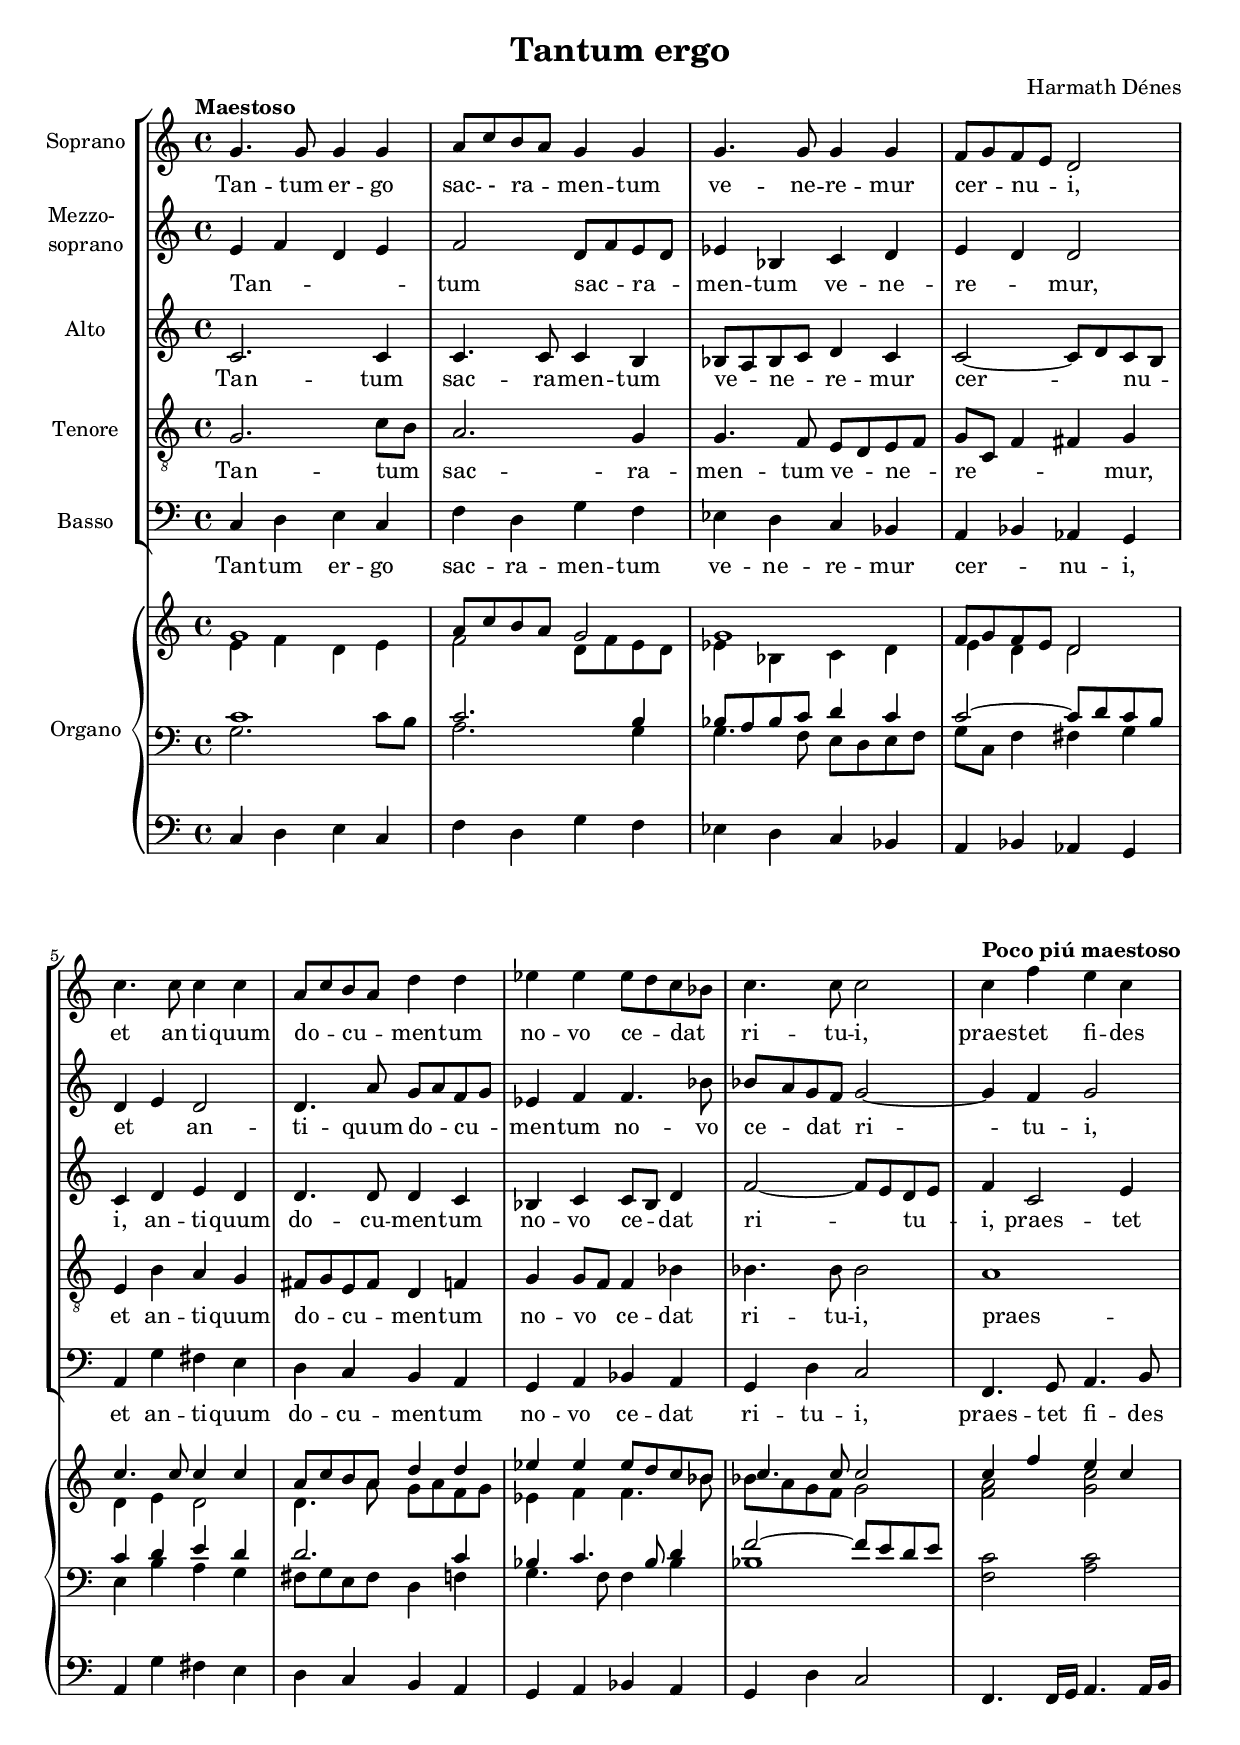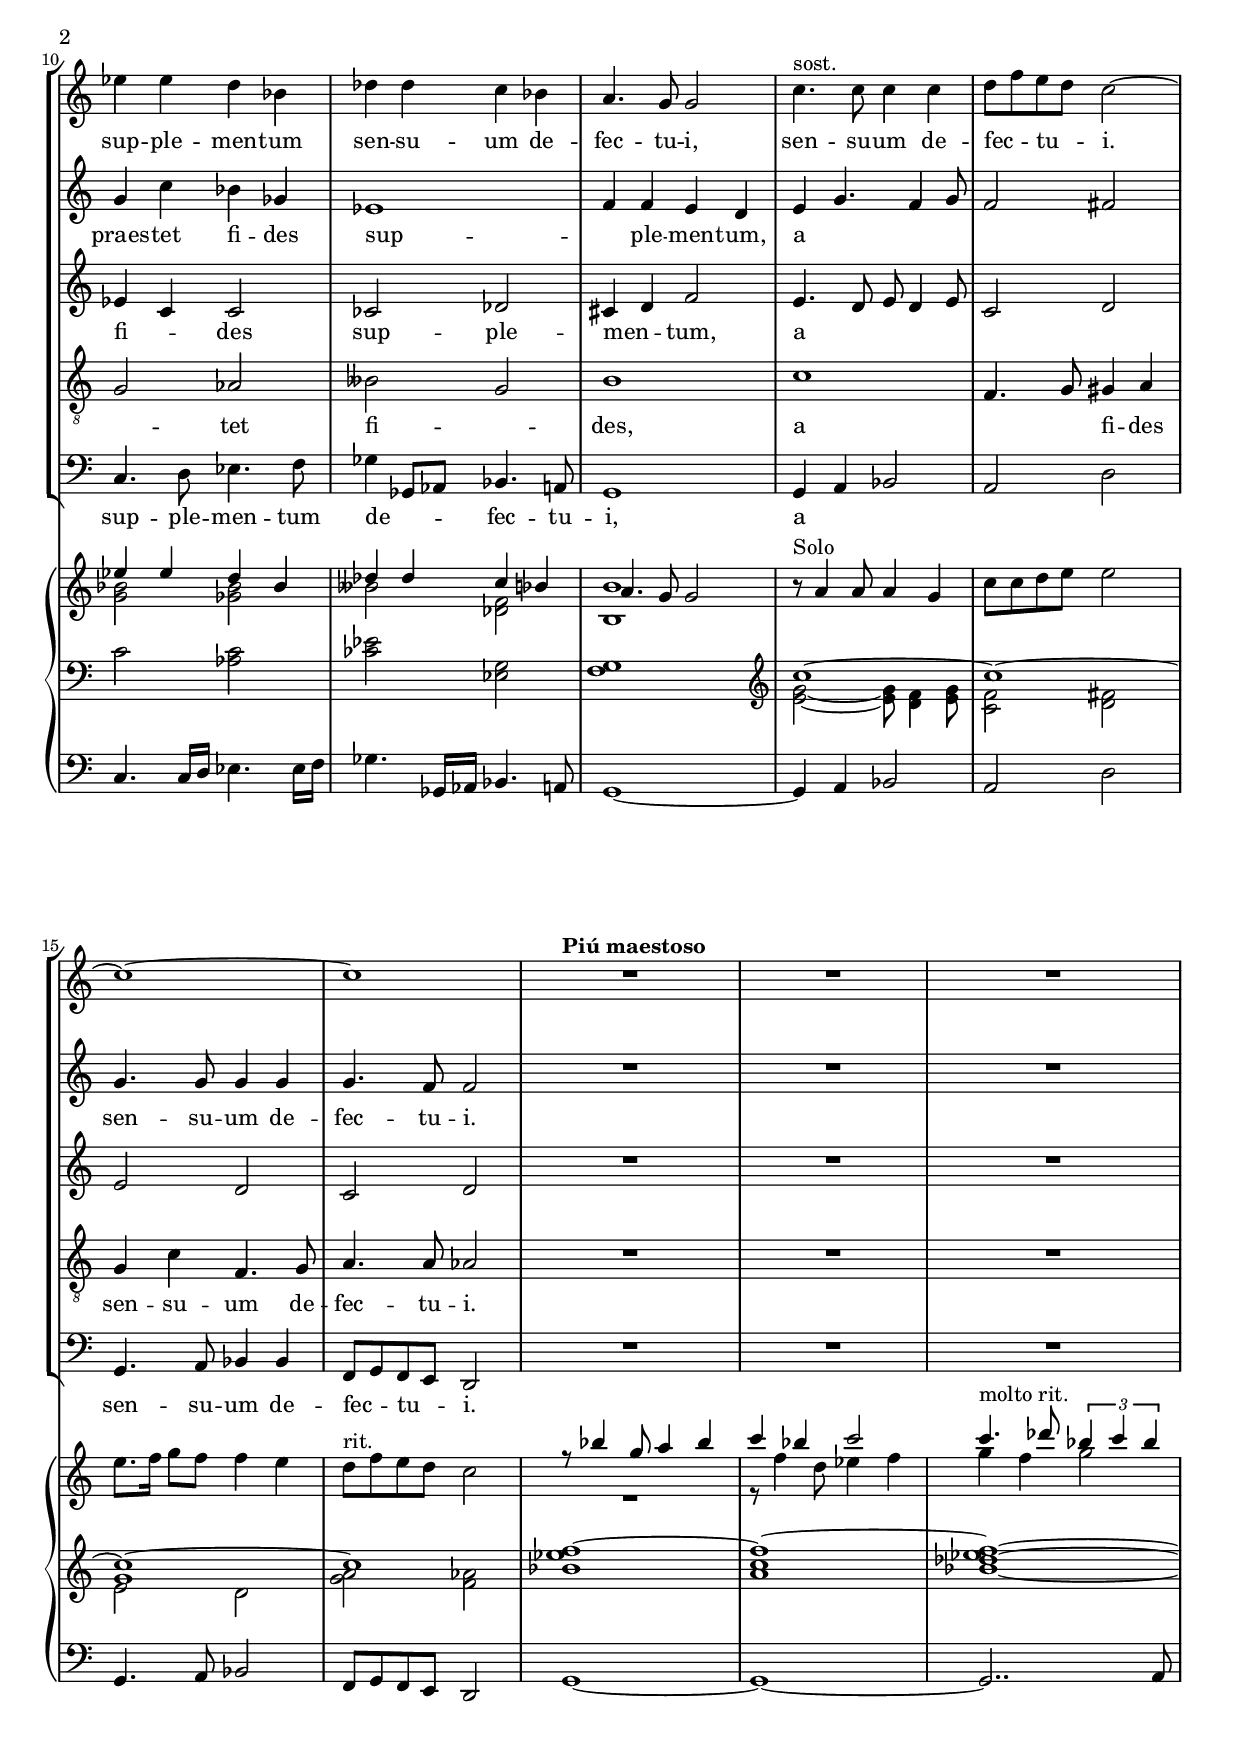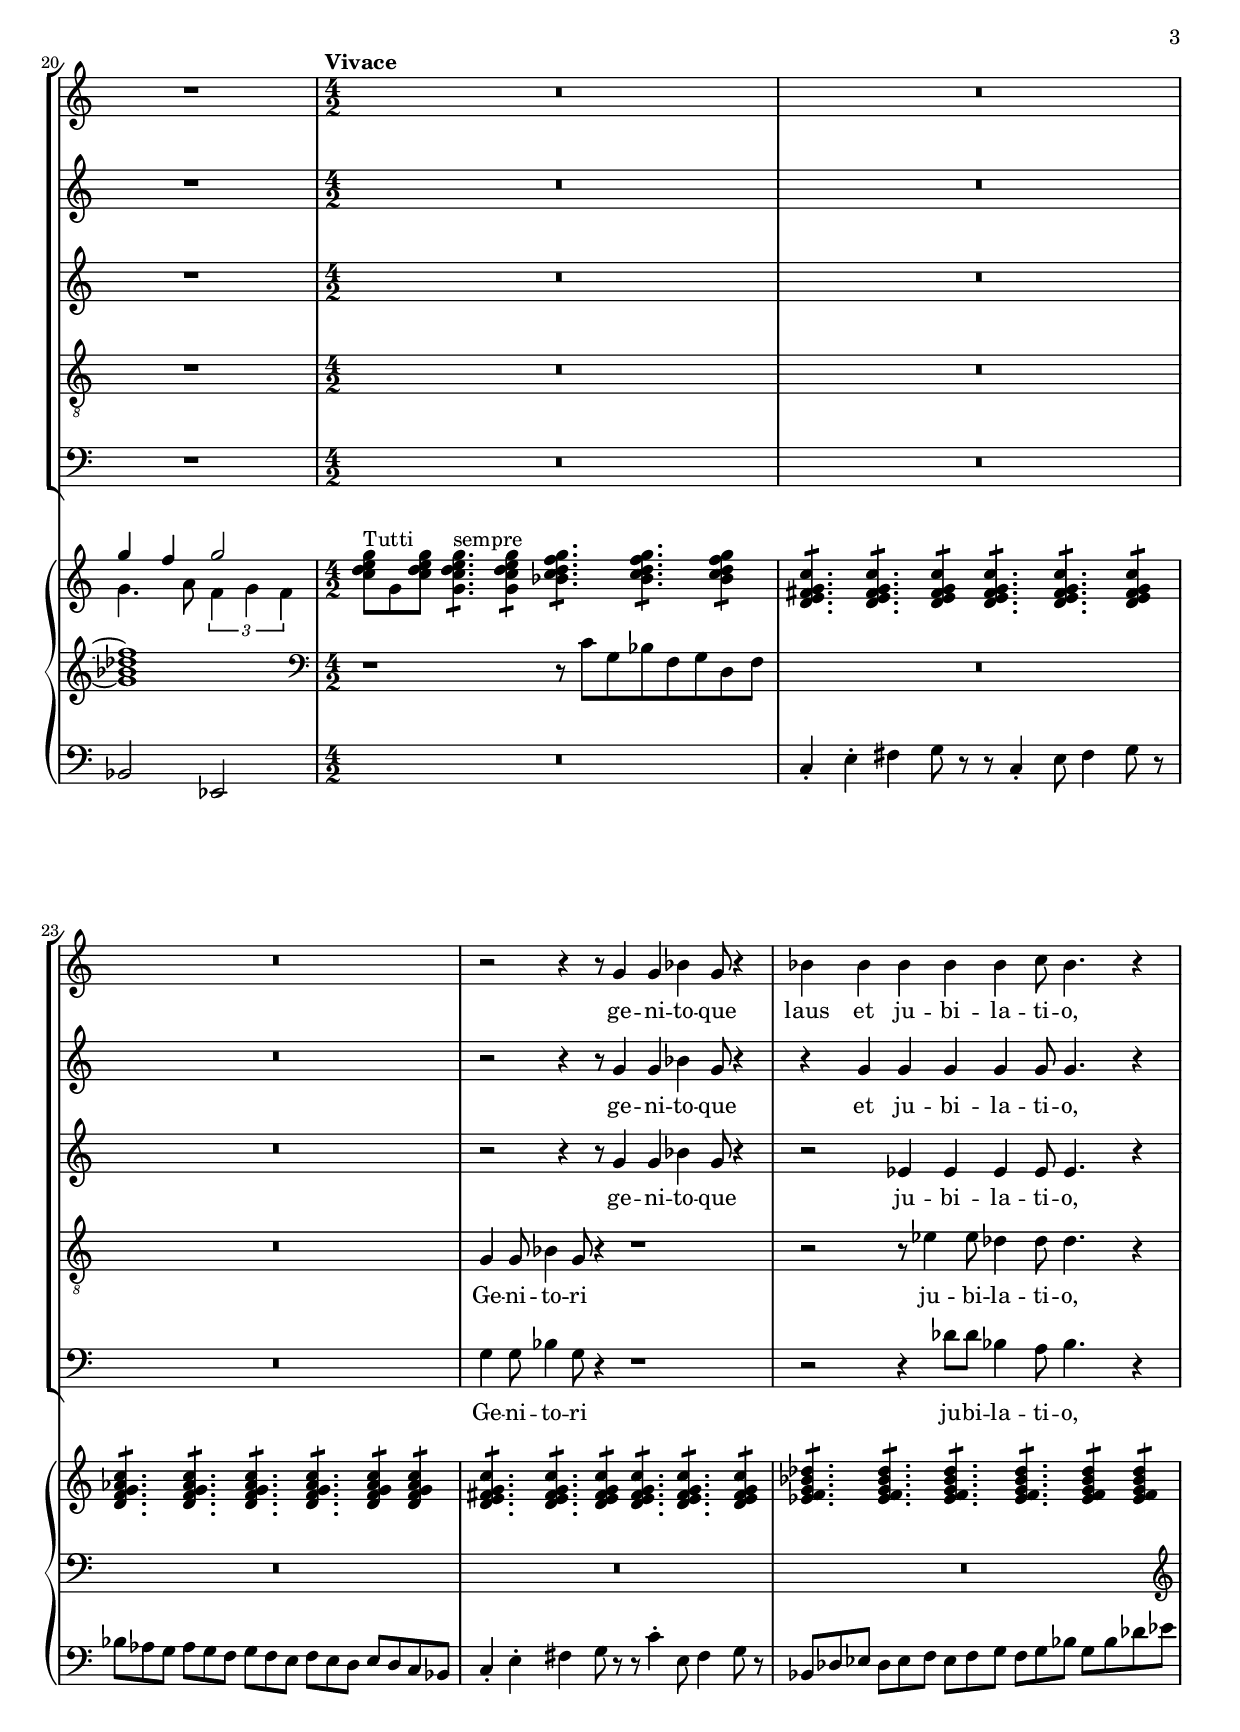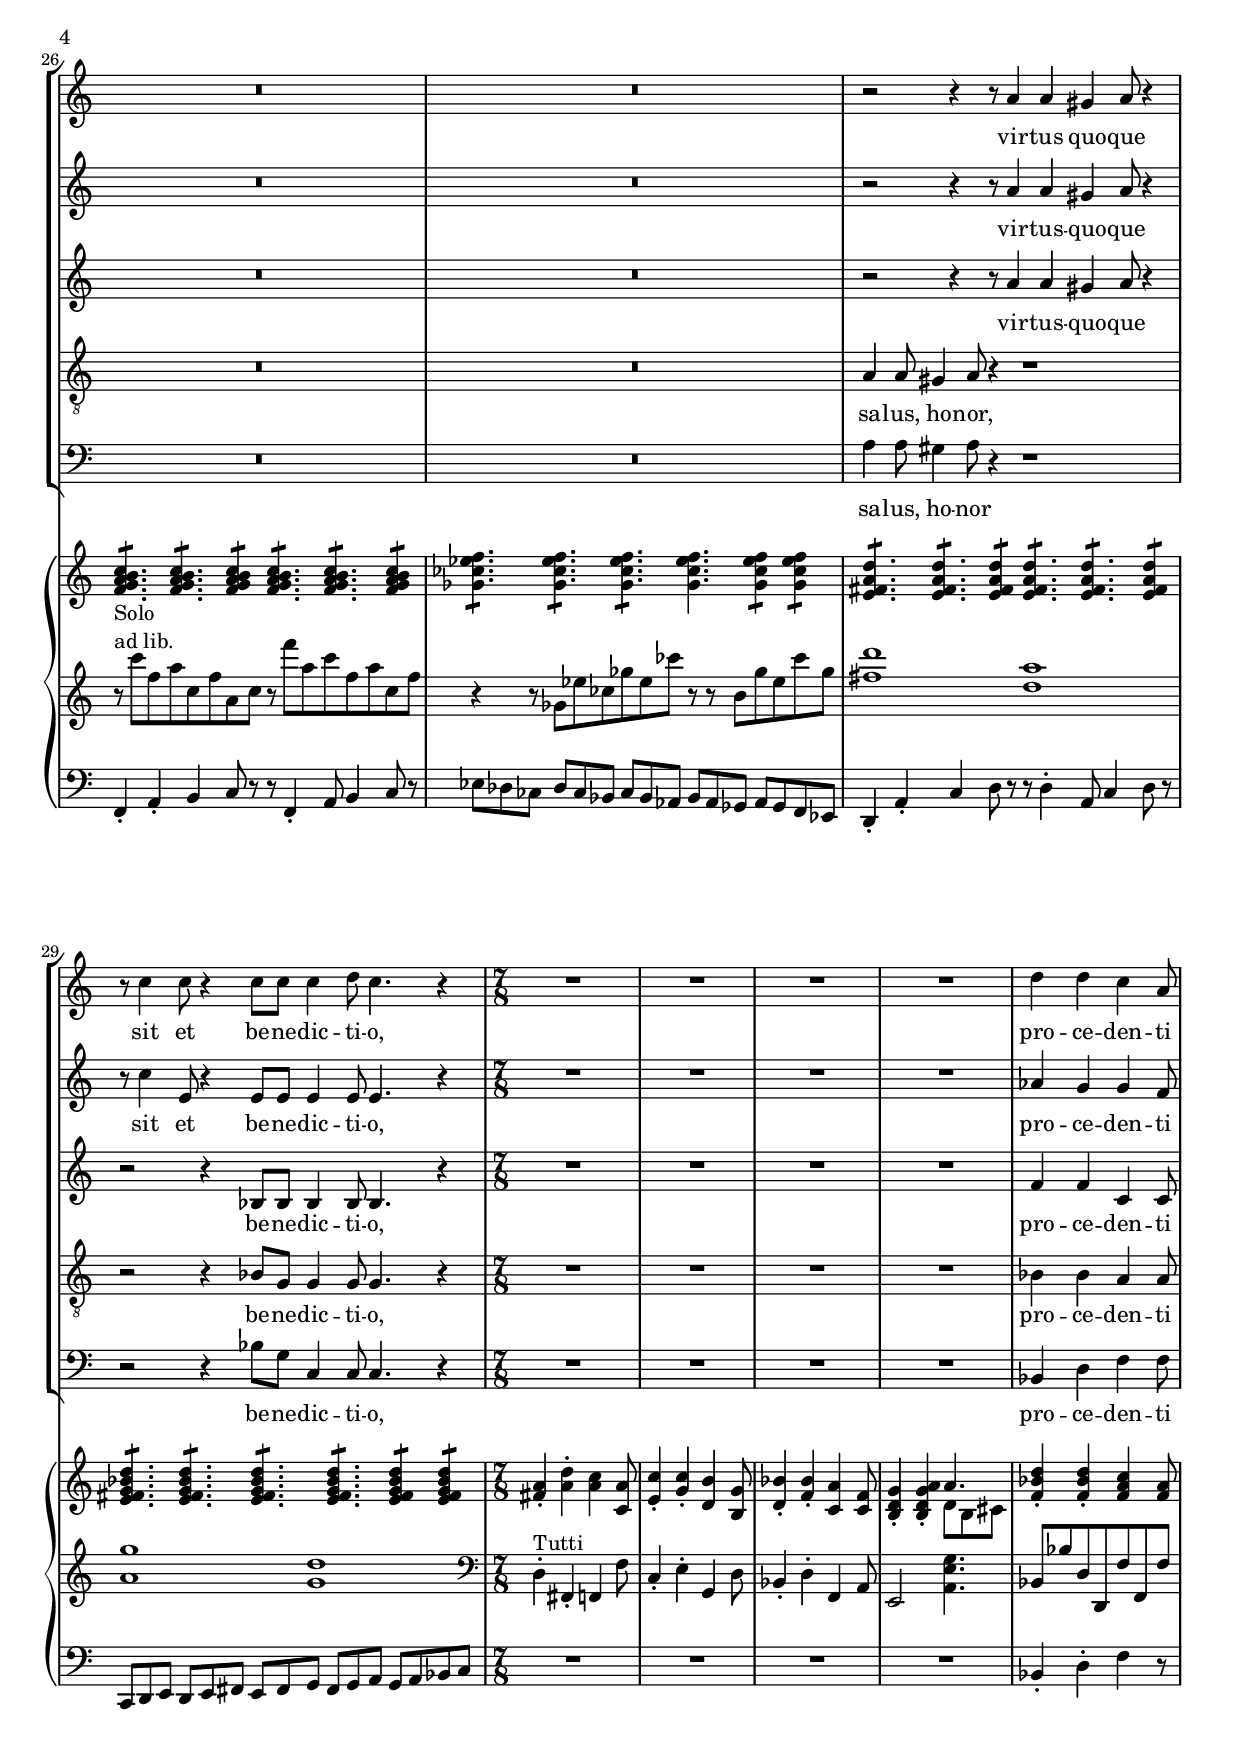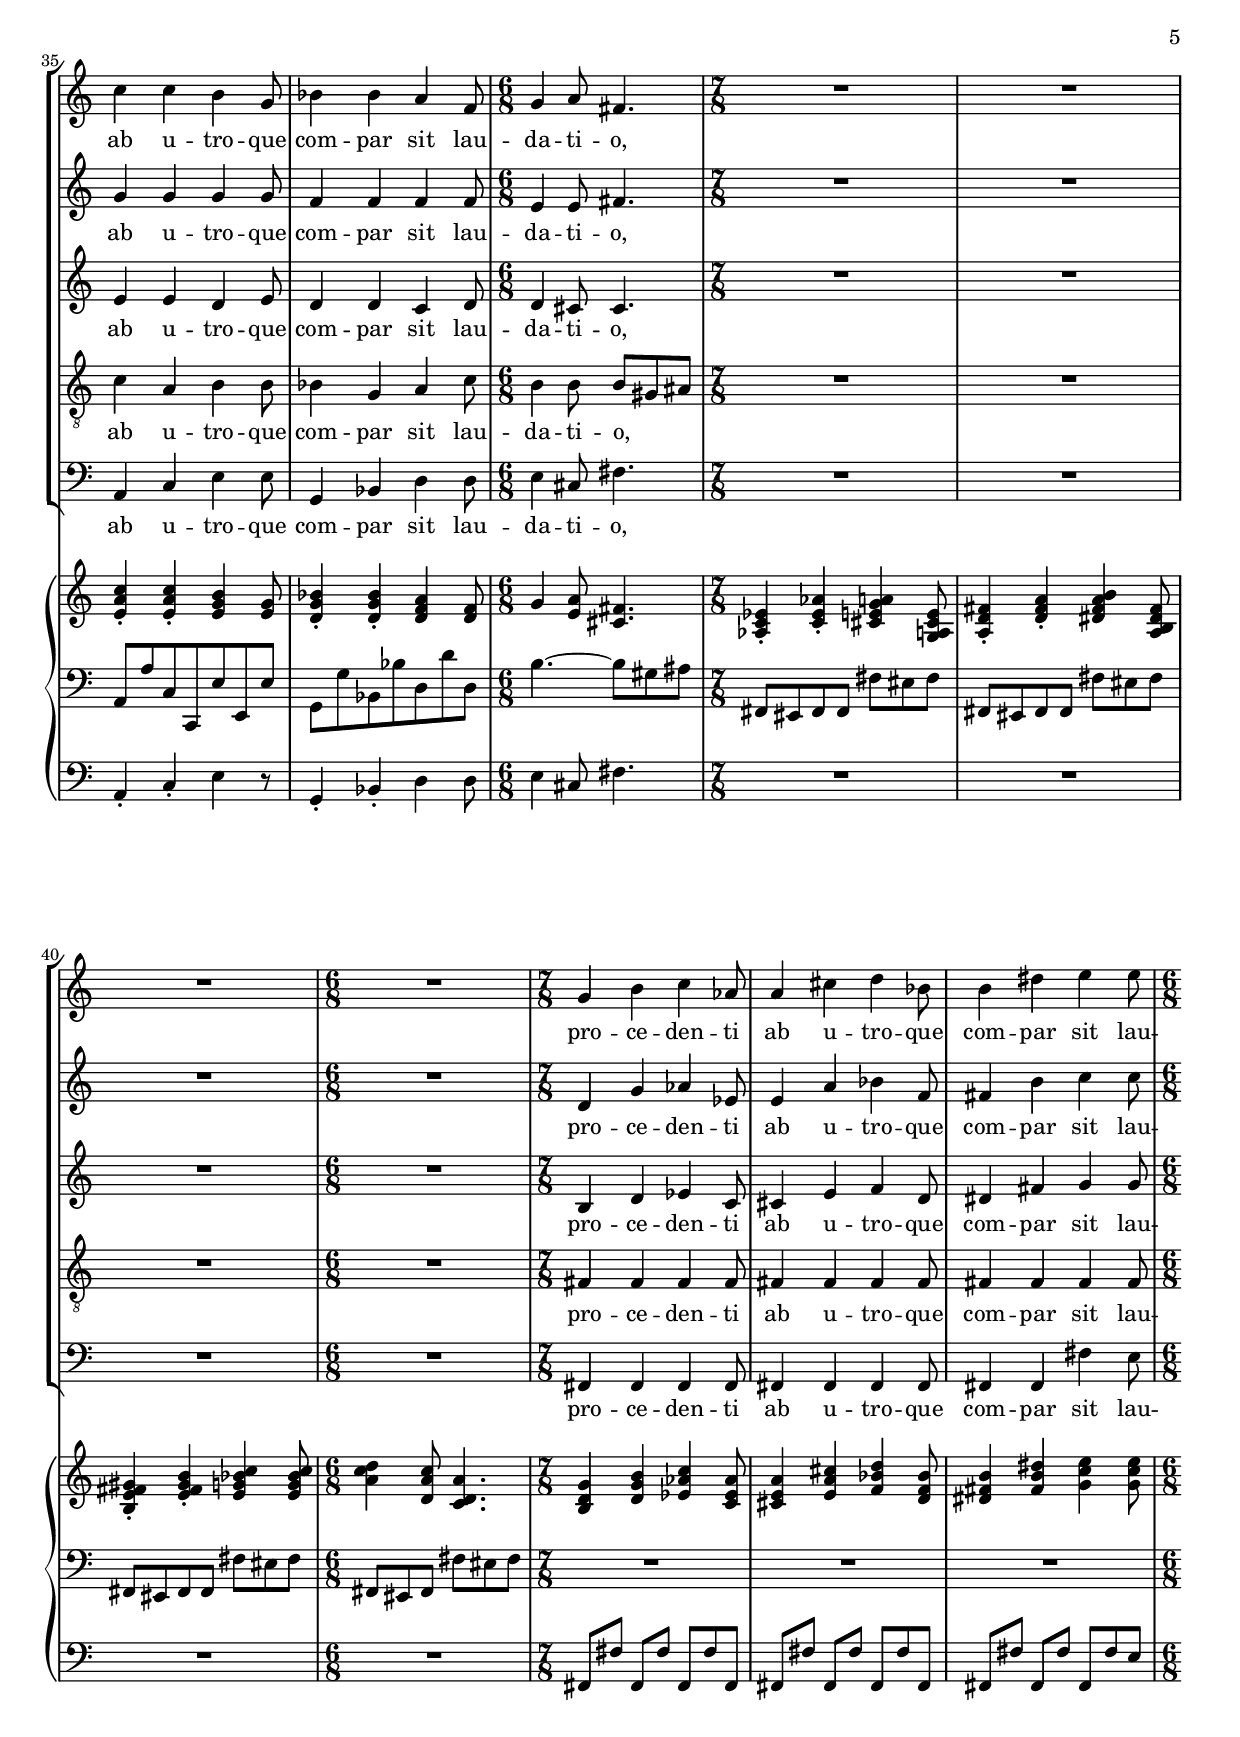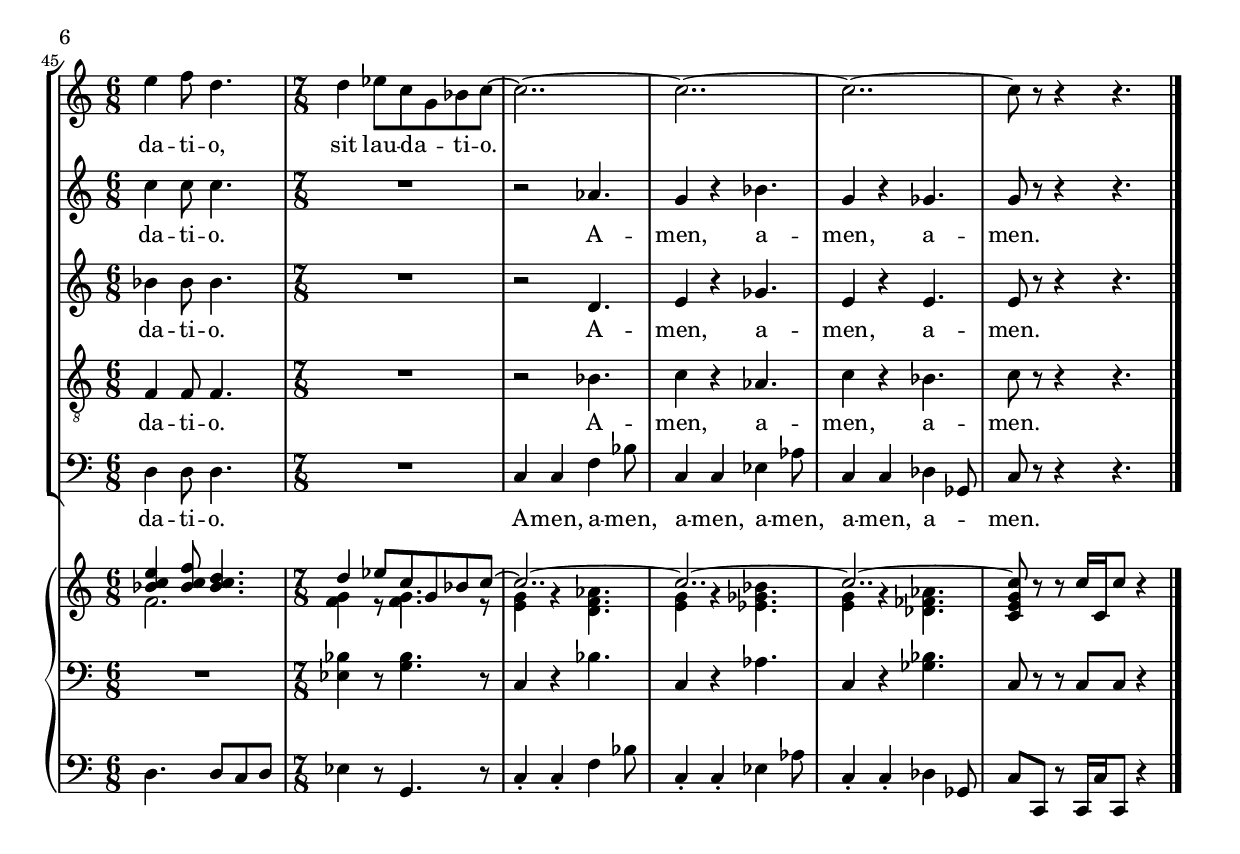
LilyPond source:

\version "2.16"
#(set-global-staff-size 18.25)
\header {
	title = "Tantum ergo"
	composer = "Harmath Dénes"
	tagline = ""
}
Soprano =  \relative g' {
    \clef "treble" \key c \major \time 4/4 |
    \tempo "Maestoso" g4. g8 g4 g4 |
    a8 [ c8 b8 a8 ] g4 g4 |
    g4. g8 g4 g4|
    f8 [ g8 f8 e8 ] d2 |
    c'4. c8 c4 c4 |
    a8 [ c8 b8 a8 ] d4 d4|
    es4 es4 es8 [ d8 c8 bes8 ] |
    c4. c8 c2 |
    \tempo "Poco piú maestoso" c4 f4 e4 c4| \barNumberCheck #10
    es4 es4 d4 bes4 |
    des4 des4 c4 bes4 |
    a4. g8 g2 |
    c4. ^"sost." c8 c4 c4|
    d8 [ f8 e8 d8 ] c2 ~ |
    c1 ~ |
    c1 |
    \tempo "Piú maestoso" R1|
    R1*3|
    \numericTimeSignature\time 4/2  |
    \tempo "Vivace" R1*4|
    R1*2 |
    r2 r4 r8 g4 g4 bes4 g8 r4|
    bes4 bes4 bes4 bes4 bes4 c8 bes4. r4 |
    R1*2|
    R1*2 |
    r2 r4 r8 a4 a4 gis4 a8 r4|
    r8 c4 c8 r4 c8 [ c8 ] c4 d8 c4. r4 | \barNumberCheck #30
    \time 7/8  R2..|
    R2..*3 |
    d4 d4 c4 a8 |
    c4 c4 b4 g8|
    bes4 bes4 a4 f8 |
    \time 6/8  g4 a8 fis4. |
    \time 7/8  R2..|
    R2..*2 |
    \time 6/8  R2.|
    \time 7/8  g4 b4 c4 as8 |
    a4 cis4 d4 bes8 |
    b4 dis4 e4 e8 |
    \time 6/8  e4 f8 d4.|
    \time 7/8  d4 es8 [ c8 g8 bes8 c8 ~ ] |
    c2.. ~ |
    c2.. ~ |
    c2.. ~| \barNumberCheck #50
    c8 r8 r4 r4. \bar "|."
}
SopranoLyricsOne =  \lyricmode {
	Tan -- tum er -- go sac -- _- ra -- _ men
    -- tum ve -- ne -- re -- mur cer -- _ nu -- _ "i,"
    et an -- ti -- quum do -- _ cu -- _  men -- tum
    no -- vo ce -- _ dat _ ri -- tu -- "i,"
    praes -- tet fi -- des
    sup -- ple -- men -- tum sen -- su -- um de -- fec -- tu -- "i,"
    sen -- su -- um de -- fec -- _ tu -- _ "i."
    ge -- ni -- to -- que
    laus et ju -- bi -- la -- ti -- "o,"
    vir -- tus quo -- que
    sit et be -- ne -- dic -- ti -- "o,"
    pro -- ce -- den -- ti ab u -- tro -- que
    com -- par sit lau -- da -- ti -- "o,"
    pro -- ce -- den -- ti ab u -- tro -- que
    com -- par sit lau -- da -- ti -- "o,"
    sit lau -- da -- _ ti -- o.
}
Mezzosoprano =  \relative e' {
    \clef "treble" \key c \major \time 4/4 e4 f4 d4 e4 |
    f2 d8 [ f8 e8 d8 ] |
    es4 bes4 c4 d4|
    e4 d4 d2 |
    d4 e4 d2 |
    d4. a'8 g8 [ a8 f8 g8 ]|
    es4 f4 f4. bes8 |
    bes8 [ a8 g8 f8 ] g2 ~ |
    g4 f4 g2| \barNumberCheck #10
    g4 c4 bes4 ges4 |
    es1 |
    f4 f4 e4 d4 |
    e4 g4. f4 g8|
    f2 fis2 |
    g4. g8 g4 g4 |
    g4. f8 f2 |
    R1|
    R1*3|
    \numericTimeSignature\time 4/2  R1*4|
    R1*2 |
    r2 r4 r8 g4 g4 bes4 g8 r4|
    r4 g4 g4 g4 g4 g8 g4. r4 |
    R1*2|
    R1*2 |
    r2 r4 r8 a4 a4 gis4 a8 r4|
    r8 c4 e,8 r4 e8 [ e8 ] e4 e8 e4. r4 | \barNumberCheck #30
    \time 7/8  R2..|
    R2..*3 |
    as4 g4 g4 f8 |
    g4 g4 g4 g8|
    f4 f4 f4 f8 |
    \time 6/8  e4 e8 fis4. |
    \time 7/8  R2..|
    R2..*2 |
    \time 6/8  R2.|
    \time 7/8  d4 g4 as4 es8 |
    e4 a4 bes4 f8 |
    fis4 b4 c4 c8 |
    \time 6/8  c4 c8 c4.|
    \time 7/8  R2.. |
    r2 as4. |
    g4 r4 bes4. |
    g4 r4 ges4.| \barNumberCheck #50
    g8 r8 r4 r4.
}
MezzosopranoLyricsOne =  \lyricmode {
	Tan -- _ _ _ tum sac -- _ ra -- _ men -- tum
	ve -- ne -- re -- _ "mur,"
	et _ an -- ti -- quum do -- _ cu -- _ men -- tum
	no -- vo ce -- _ dat _ ri -- tu -- "i,"
	praes -- tet fi -- des sup -- _ ple -- men -- "tum,"
	a _ _ _ _ _
	sen -- su -- um de -- fec -- tu -- "i."
	ge -- ni -- to -- que
	et ju -- bi -- la -- ti -- "o,"
	vir -- tus -- quo -- que
	sit et be -- ne -- dic -- ti -- "o,"
	pro -- ce -- den -- ti ab u -- tro -- que
	com -- par sit lau -- da -- ti -- "o,"
	pro -- ce -- den -- ti ab u -- tro -- que
	com -- par sit lau -- da -- ti -- "o."
	A -- "men," a -- "men," a -- "men."
}
Alto =  \relative c' {
    \clef "treble" \key c \major \time 4/4 c2. c4 |
    c4. c8 c4 b4 |
    bes8 [ a8 bes8 c8 ] d4 c4|
    c2 ~ c8 [ d8 c8 b8 ] |
    c4 d4 e4 d4 |
    d4. d8 d4 c4|
    bes4 c4 c8 [ bes8 ] d4 |
    f2 ~ f8 [ e8 d8 e8 ] |
    f4 c2 e4| \barNumberCheck #10
    es4 c4 c2 |
    ces2 des2 |
    cis4 d4 f2 |
    e4. d8 e8 d4 e8|
    c2 d2 |
    e2 d2 |
    c2 d2 |
    R1|
    R1*3|
    \numericTimeSignature\time 4/2  R1*4|
    R1*2 |
    r2 r4 r8 g4 g4 bes4 g8 r4|
    r2 es4 es4 es4 es8 es4. r4 |
    R1*2|
    R1*2 |
    r2 r4 r8 a4 a4 gis4 a8 r4|
    r2 r4 bes,8 [ bes8 ] bes4 bes8 bes4. r4 | \barNumberCheck #30
    \time 7/8  R2..|
    R2..*3 |
    f'4 f4 c4 c8 |
    e4 e4 d4 e8|
    d4 d4 c4 d8 |
    \time 6/8  d4 cis8 cis4. |
    \time 7/8  R2..|
    R2..*2 |
    \time 6/8  R2.|
    \time 7/8  b4 d4 es4 c8 |
    cis4 e4 f4 d8 |
    dis4 fis4 g4 g8 |
    \time 6/8  bes4 bes8 bes4.|
    \time 7/8  R2.. |
    r2 d,4. |
    e4 r4 ges4. |
    e4 r4 e4.| \barNumberCheck #50
    e8 r8 r4 r4.
}
AltoLyricsOne =  \lyricmode {
	Tan -- tum sac -- ra -- men -- tum
	ve -- _ ne -- _ re -- mur cer -- _ nu -- _ "i,"
	an -- ti -- quum do -- cu -- men -- tum
	no -- vo ce -- _ dat ri -- _ tu -- _ "i,"
	praes -- tet fi -- _ des
    sup -- ple -- men -- _ "tum,"
    a _ _ _ _ _ _ _ _ _ _
    ge -- ni -- to -- que
    ju -- bi -- la -- ti -- "o,"
    vir -- tus -- quo -- que
    be -- ne -- dic -- ti -- "o,"
    pro -- ce -- den -- ti ab u -- tro -- que
    com -- par sit lau -- da -- ti -- "o,"
    pro -- ce -- den -- ti ab u -- tro -- que
    com -- par sit lau -- da -- ti -- "o."
    A -- "men," a -- "men," a -- "men."
}
Tenore =  \relative g {
    \clef "treble_8" \key c \major \time 4/4 g2. c8 [ b8 ] |
    a2. g4 |
    g4. f8 e8 [ d8 e8 f8 ]|
    g8 [ c,8 ] f4 fis4 g4 |
    e4 b'4 a4 g4 |
    fis8 [ g8 e8 fis8 ] d4 f4|
    g4 g8 [ f8 ] f4 bes4 |
    bes4. bes8 bes2 |
    a1| \barNumberCheck #10
    g2 as2 |
    beses2 g2 |
    b1 |
    c1|
    f,4. g8 gis4 a4 |
    g4 c4 f,4. g8 |
    a4. a8 as2 |
    R1|
    R1*3|
    \numericTimeSignature\time 4/2  R1*4|
    R1*2 |
    g4 g8 bes4 g8 r4 r1|
    r2 r8 es'4 es8 des4 des8 des4. r4 |
    R1*2|
    R1*2 |
    a4 a8 gis4 a8 r4 r1|
    r2 r4 bes8 [ g8 ] g4 g8 g4. r4 | \barNumberCheck #30
    \time 7/8  R2..|
    R2..*3 |
    bes4 bes4 a4 a8 |
    c4 a4 b4 b8|
    bes4 g4 a4 c8 |
    \time 6/8  b4 b8 b8 [ gis8 ais8 ] |
    \time 7/8  R2..|
    R2..*2 |
    \time 6/8  R2.|
    \time 7/8  fis4 fis4 fis4 fis8 |
    fis4 fis4 fis4 fis8 |
    fis4 fis4 fis4 fis8 |
    \time 6/8  f4 f8 f4.|
    \time 7/8  R2.. |
    r2 bes4. |
    c4 r4 as4. |
    c4 r4 bes4.| \barNumberCheck #50
    c8 r8 r4 r4.
}
TenoreLyricsOne =  \lyricmode {
	Tan -- tum _ sac -- ra -- men -- tum
	ve -- _ ne -- _ re -- _ _ _ "mur,"
	et an -- ti -- quum do -- _ cu -- _  men -- tum
	no -- vo _ ce -- dat ri -- tu -- "i,"
	praes -- _ tet fi -- _ "des,"
	a _ _ fi -- des
	sen -- su -- um de -- fec -- tu -- "i."
	Ge -- ni -- to -- ri
	ju -- bi -- la -- ti -- "o,"
    sa -- "lus," ho -- "nor,"
    be -- ne -- dic -- ti -- "o,"
    pro -- ce -- den -- ti ab u -- tro -- que
    com -- par sit lau -- da -- ti -- "o," _ _
    pro -- ce -- den -- ti ab u -- tro -- que
    com -- par sit lau -- da -- ti -- "o."
    A -- "men," a -- "men," a -- "men."
}
Basso =  \relative c {
    \clef "bass" \key c \major \time 4/4 c4 d4 e4 c4 |
    f4 d4 g4 f4 |
    es4 d4 c4 bes4|
    a4 bes4 as4 g4 |
    a4 g'4 fis4 e4 |
    d4 c4 b4 a4|
    g4 a4 bes4 a4 |
    g4 d'4 c2 |
    f,4. g8 a4. b8| \barNumberCheck #10
    c4. d8 es4. f8 |
    ges4 ges,8 [ as8 ] bes4. a8 |
    g1 |
    g4 a4 bes2|
    a2 d2 |
    g,4. a8 bes4 bes4 |
    f8 [ g8 f8 e8 ] d2 |
    R1|
    R1*3|
    \numericTimeSignature\time 4/2  R1*4|
    R1*2 |
    g'4 g8 bes4 g8 r4 r1|
    r2 r4 des'8 [ des8 ] bes4 a8 bes4. r4 |
    R1*2|
    R1*2 |
    a4 a8 gis4 a8 r4 r1|
    r2 r4 bes8 [ g8 ] c,4 c8 c4. r4 | \barNumberCheck #30
    \time 7/8  R2..|
    R2..*3 |
    bes4 d4 f4 f8 |
    a,4 c4 e4 e8|
    g,4 bes4 d4 d8 |
    \time 6/8  e4 cis8 fis4. |
    \time 7/8  R2..|
    R2..*2 |
    \time 6/8  R2.|
    \time 7/8  fis,4 fis4 fis4 fis8 |
    fis4 fis4 fis4 fis8 |
    fis4 fis4 fis'4 e8 |
    \time 6/8  d4 d8 d4.|
    \time 7/8  R2.. |
    c4 c4 f4 bes8 |
    c,4 c4 es4 as8 |
    c,4 c4 des4 ges,8| \barNumberCheck #50
    c8 r8 r4 r4.
}
BassoLyricsOne =  \lyricmode {
	Tan -- tum er -- go sac -- ra -- men -- tum
	ve -- ne -- re -- mur cer -- _ nu -- "i,"
	et an -- ti -- quum do -- cu -- men -- tum
	no -- vo ce -- dat ri -- tu -- "i,"
	praes -- tet fi -- des sup -- ple -- men -- tum
	de -- _ _ fec -- tu -- "i,"
	a _ _ _ _
	sen -- su -- um de -- fec -- _ tu -- _ "i."
	Ge -- ni -- to -- ri
	ju -- bi -- la -- ti -- "o,"
	sa -- "lus," ho -- nor
	be -- ne -- dic -- ti -- "o,"
	pro -- ce -- den -- ti ab u -- tro -- que
	com -- par sit lau -- da -- ti -- "o,"
	pro -- ce -- den -- ti ab u -- tro -- que
	com -- par sit lau -- da -- ti -- "o."
    A -- "men," a -- "men," a -- "men," a -- "men," a -- "men," a -- _ "men."
}
OrganoMDI =  \relative g' {
    \clef "treble" \key c \major \time 4/4 g1 |
    a8 [ c8 b8 a8 ] g2 |
    g1|
    f8 [ g8 f8 e8 ] d2 |
    c'4. c8 c4 c4 |
    a8 [ c8 b8 a8 ] d4 d4|
    es4 es4 es8 [ d8 c8 bes8 ] |
    c4. c8 c2 |
    c4 f4 e4 c4| \barNumberCheck #10
    es4 es4 d4 bes4 |
    des4 des4 c4 bes4 |
    a4. g8 g2 |
    \oneVoice r8 ^"Solo" a4 a8 a4 g4|
    c8 [ c8 d8 e8 ] e2 |
    e8. [ f16 ] g8 [ f8 ] f4 e4 |
    d8 ^"rit." [ f8 e8 d8 ] c2 |
    \voiceOne r8 bes'4 g8 a4 bes4|
    c4 bes4 c2 |
    c4. ^"molto rit." des8 \times 2/3 {
        bes4 c4 bes4 }
    | \barNumberCheck #20
    g4 f4 g2|
    \numericTimeSignature\time 4/2  |
    \oneVoice <c, d e g>8 ^"Tutti" [ g8 <c d e g>8 ] <g c d e g>4. ^"sempre" :8 <g
        c d e g>4 :8 <bes c d f g>4. :8 <bes c d f g>4. :8 <bes c d f g>4
    :8 |
    <d, e fis g c>4. :8 <d e fis g c>4. :8 <d e fis g c>4 :8 <d e fis g
        c>4. :8 <d e fis g c>4. :8 <d e fis g c>4 :8|
    <d f g as c>4. :8 <d f g as c>4. :8 <d f g as c>4. :8 <d f g as c>4.
    :8 <d f g as c>4 :8 <d f g as c>4 :8 |
    <d e fis g c>4. :8 <d e fis g c>4. :8 <d e fis g c>4 :8 <d e fis g
        c>4. :8 <d e fis g c>4. :8 <d e fis g c>4 :8|
    <es f g bes des>4. :8 <es f g bes des>4. :8 <es f g bes des>4. :8
    <es f g bes des>4. :8 <es f g bes des>4 :8 <es f g bes des>4 :8 |
    <f g a b c>4. :8 <f g a b c>4. :8 <f g a b c>4 :8 <f g a b c>4. :8
    <f g a b c>4. :8 <f g a b c>4 :8|
    <ges ces es f>4. :8 <ges ces es f>4. :8 <ges ces es f>4. :8 <ges ces
        es f>4. <ges ces es f>4 :8 <ges ces es f>4 :8 |
    <e fis a d>4. :8 <e fis a d>4. :8 <e fis a d>4 :8 <e fis a d>4. :8
    <e fis a d>4. :8 <e fis a d>4 :8|
    <e fis g bes d>4. :8 <e fis g bes d>4. :8 <e fis g bes d>4. :8 <e
        fis g bes d>4. :8 <e fis g bes d>4 :8 <e fis g bes d>4 :8 |
    \barNumberCheck #30
    \time 7/8  <fis a>4 -. <a d>4 -. <a c>4 <c, a'>8|
    <e c'>4 -. <g c>4 -. <d b'>4 <b g'>8 |
    <d bes'>4 -. <f bes>4 -. <c a'>4 <c f>8 |
    <b d g>4 -. <b d g a>4 -. \voiceOne a'4. |
    \oneVoice <f bes d>4 -. <f bes d>4 -. <f a c>4 <f a>8 |
    <e a c>4 -. <e a c>4 -. <e g b>4 <e g>8|
    <d g bes>4 -. <d g bes>4 -. <d f a>4 <d f>8 |
    \time 6/8  g4 <e a>8 <cis fis>4. |
    \time 7/8  <as c es>4 -. <c es as>4 -. <cis e g a>4 <g a cis e>8
   |
    <a d fis>4 -. <d fis a>4 -. <dis fis a b>4 <a b dis fis>8 |
    \barNumberCheck #40
    <b e fis gis>4 -. <e fis gis b>4 -. <e g bes c>4 <e g bes c>8 |
    \time 6/8  <a c d>4 <d, a' c>8 <c d a'>4.|
    \time 7/8  <b d g>4 <d g b>4 <es as c>4 <c es as>8 |
    <cis e a>4 <e a cis>4 <f bes d>4 <d f bes>8 |
    <dis fis b>4 <fis b dis>4 <g c e>4 <g c e>8 |
    \time 6/8 \voiceOne <bes c e>4 <bes c f>8 <bes c d>4.|
    \time 7/8  d4 es8 [ c8 g8 bes8 c8 ~ ] |
    c2.. ~ |
    c2.. ~ |
    c2.. ~| \barNumberCheck #50
    \oneVoice <c, e g c>8 r8 r8 <c'>16 [ c,16 c'8 ] r4
}
OrganoPed =  \relative c {
    \clef "bass" \key c \major \time 4/4 c4 d4 e4 c4 |
    f4 d4 g4 f4 |
    es4 d4 c4 bes4|
    a4 bes4 as4 g4 |
    a4 g'4 fis4 e4 |
    d4 c4 b4 a4|
    g4 a4 bes4 a4 |
    g4 d'4 c2 |
    f,4. f16 [ g16 ] a4. a16 [ b16 ]| \barNumberCheck #10
    c4. c16 [ d16 ] es4. es16 [ f16 ] |
    ges4. ges,16 [ as16 ] bes4. a8 g1 ~ |
    g4 a4 bes2|
    a2 d2 |
    g,4. a8 bes2 |
    f8 [ g8 f8 e8 ] d2 |
    g1 ~|
    g1 ~ |
    g2.. a8 bes2 es,2|
    \numericTimeSignature\time 4/2  R1*2 |
    c'4 -. e4 -. fis4 g8 r8 r8 c,4 -. e8 fis4 g8 r8|
    bes8 [ as8 g8 ] as8 [ g8 f8 ] g8 [ f8 e8 ] f8 [ e8 d8 ] e8 [ d8 c8
    bes8 ] |
    c4 -. e4 -. fis4 g8 r8 r8 c4 -. e,8 fis4 g8 r8bes,8 [
    des8 es8 ] des8 [ es8 f8 ] es8 [ f8 g8 ] f8 [ g8 bes8 ] g8 [ bes8
    des8 es8 ] |
    f,,4 -. a4 -. b4 c8 r8 r8 f,4 -. a8 b4 c8 r8|
    es8 [ des8 ces8 ] des8 [ ces8 bes8 ] ces8 [ bes8 as8 ] bes8 [ as8
    ges8 ] as8 [ ges8 f8 es8 ] |
    d4 -. a'4 -. c4 d8 r8 r8 d4 -. a8 c4 d8 r8c,8 [ d8 e8 ]
    d8 [ e8 fis8 ] e8 [ fis8 g8 ] fis8 [ g8 a8 ] g8 [ a8 bes8 c8 ] |
    \barNumberCheck #30
    \time 7/8  R2..|
    R2..*3 |
    bes4 -. d4 -. f4 r8 |
    a,4 -. c4 -. e4 r8|
    g,4 -. bes4 -. d4 d8 |
    \time 6/8  e4 cis8 fis4. |
    \time 7/8  R2..|
    R2..*2 |
    \time 6/8  R2.|
    \time 7/8  fis,8 [ fis'8 ] fis,8 [ fis'8 ] fis,8 [ fis'8 fis,8 ] |
    fis8 [ fis'8 ] fis,8 [ fis'8 ] fis,8 [ fis'8 fis,8 ] |
    fis8 [ fis'8 ] fis,8 [ fis'8 ] fis,8 [ fis'8 e8 ] |
    \time 6/8  d4. d8 [ c8 d8 ]|
    \time 7/8  es4 r8 g,4. r8 |
    c4 -. c4 -. f4 bes8 |
    c,4 -. c4 -. es4 as8 |
    c,4 -. c4 -. des4 ges,8| \barNumberCheck #50
    c8 [ c,8 ] r8 c16 [ c'16 c,8 ] r4
}
OrganoMDII =  \relative e' {
    \clef "treble" \key c \major \time 4/4 e4 f4 d4 e4 |
    f2 d8 [ f8 e8 d8 ] |
    es4 bes4 c4 d4|
    e4 d4 d2 |
    d4 e4 d2 |
    d4. a'8 g8 [ a8 f8 g8 ]|
    es4 f4 f4. bes8 |
    bes8 [ a8 g8 f8 ] g2 |
    <f a>2 <g c>2| \barNumberCheck #10
    <g bes>2 <ges bes>2 |
    beses2 <des, f>2 |
    <b b'>1 |
    s1*4 |
    R1 |
    r8 f''4 d8 es4 f4 |
    g4 f4 g2 | \barNumberCheck #20
    g,4. a8 \times 2/3 {
        f4 g4 f4 }
   |
    \numericTimeSignature\time 4/2  |
    s4. s8*29 s1*4s1*4
   s1*4s1*2 | \barNumberCheck #30
    \time 7/8  s8*7s4*9 d8 [ b8 cis8 ] s4*7s8*7
    |
    \time 6/8  s2. |
    \time 7/8  s8*7s4*7 |
    \time 6/8  s2.|
    \time 7/8  s8*21 |
    \time 6/8  f2.|
    \time 7/8  <f g>4 e8 \rest <f g>4. e8 \rest |
    <e g>4 g4 \rest <d f as>4. |
    <e g>4 g4 \rest <es ges bes>4. |
    <e g>4 g4 \rest <des fes as>4.
}
OrganoMSI =  \relative c' {
    \clef "bass" \key c \major \time 4/4 c1 |
    c2. b4 |
    bes8 [ a8 bes8 c8 ] d4 c4|
    c2 ~ c8 [ d8 c8 b8 ] |
    c4 d4 e4 d4 |
    d2. c4|
    bes4 c4. bes8 d4 |
    f2 ~ f8 [ e8 d8 e8 ] |
    \oneVoice <f, c'>2 <a c>2| \barNumberCheck #10
    c2 <as c>2 |
    <ces es>2 <es, g>2 |
    <f g>1 \clef "treble" |
    \voiceOne c''1 ~|
    c1 ~ |
    <g c>1 ~ |
    c1 |
    \oneVoice <bes es f>1 ~|
    <a c f>1 ~ |
    <bes des es f>1 ~ | \barNumberCheck #20
    <g bes des f>1 \clef "bass"|
    \clef "bass" \numericTimeSignature\time 4/2 r1 r8 c,8 [ g8 bes8 f8 g8
    d8 f8 ] |
    R1*2|
    R1*4|
    R1*2 \clef "treble" |
    r8 ^\markup \column { \line { Solo } \line { ad lib. } } c'''8 [ f,8 a8 c,8 f8 a,8 c8 ] r8 f'8 [ a,8 c8 f,8
    a8 c,8 f8 ]|
    r4 r8 ges,8 [ es'8 ces8 ges'8 es8 ces'8 ] r8 r8 b,8 [ ges'8 es8 ces'8
    ges8 ] |
    <fis d'>1 <d a'>1|
    <a g'>1 <g d'>1 \clef "bass" | \barNumberCheck #30
    \time 7/8  | \barNumberCheck #30
    d,4 ^"Tutti" -. fis,4 -. f4 f'8|
    c4 -. e4 -. g,4 d'8 |
    bes4 -. d4 -. f,4 a8 |
    e2 <a e' g>4. |
    bes8 [ bes'8 d,8 d,8 f'8 f,8 f'8 ] |
    a,8 [ a'8 c,8 c,8 e'8 e,8 e'8 ]|
    g,8 [ g'8 bes,8 bes'8 d,8 d'8 d,8 ] |
    \time 6/8  b'4. ~ b8 [ gis8 ais8 ] |
    \time 7/8  fis,8 [ eis8 fis8 fis8 ] fis'8 [ eis8 fis8 ]|
    fis,8 [ eis8 fis8 fis8 ] fis'8 [ eis8 fis8 ] | \barNumberCheck #40
    fis,8 [ eis8 fis8 fis8 ] fis'8 [ eis8 fis8 ] |
    \time 6/8  fis,8 [ eis8 fis8 ] fis'8 [ eis8 fis8 ]|
    \time 7/8  R2..*3 |
    \time 6/8  R2.|
    \time 7/8  <es bes'>4 r8 <g bes>4. r8 |
    c,4 r4 bes'4. |
    c,4 r4 as'4. |
    c,4 r4 <ges' bes>4.| \barNumberCheck #50
    c,8 r8 r8 c8 [ c8 ] r4
}
OrganoMSII =  \relative g {
    \clef "bass" \key c \major \time 4/4 g2. c8 [ b8 ] |
    a2. g4 |
    g4. f8 e8 [ d8 e8 f8 ]|
    g8 [ c,8 ] f4 fis4 g4 |
    e4 b'4 a4 g4 |
    fis8 [ g8 e8 fis8 ] d4 f4|
    g4. f8 f4 bes4 |
    bes1 s1*4 \clef "treble"
    <e g>2 ~ ~ <e g>8 <d f>4 <e g>8|
    <c f>2 <d fis>2 |
    e2 d2 |
    <g a>2 <f as>2|
}
\score {
    <<
        \new StaffGroup <<
            \new Staff <<
                \set Staff.instrumentName = "Soprano"
                \context Staff <<
                    \context Voice = "Soprano" { \Soprano }
                    \new Lyrics \lyricsto "Soprano" \SopranoLyricsOne
                >>
            >>
            \new Staff <<
                \set Staff.instrumentName = \markup \column { \line { Mezzo- } \line { soprano } }
                \context Staff <<
                    \context Voice = "Mezzosoprano" { \Mezzosoprano }
                    \new Lyrics \lyricsto "Mezzosoprano" \MezzosopranoLyricsOne
                >>
            >>
            \new Staff <<
                \set Staff.instrumentName = "Alto"
                \context Staff <<
                    \context Voice = "Alto" { \Alto }
                    \new Lyrics \lyricsto "Alto" \AltoLyricsOne
                >>
            >>
            \new Staff <<
                \set Staff.instrumentName = "Tenore"
                \context Staff <<
                    \context Voice = "Tenore" { \Tenore }
                    \new Lyrics \lyricsto "Tenore" \TenoreLyricsOne
                >>
            >>
            \new Staff <<
                \set Staff.instrumentName = "Basso"
                \context Staff <<
                    \context Voice = "Basso" { \Basso }
                    \new Lyrics \lyricsto "Basso" \BassoLyricsOne
                >>
            >>
        >>
        \new PianoStaff <<
        	\set PianoStaff.instrumentName = "Organo"
            \context Staff = "1" <<
                \context Voice = "OrganoMDI" { \voiceOne \OrganoMDI }
                \context Voice = "OrganoMDII" { \voiceTwo \OrganoMDII }
            >>
            \context Staff = "2" <<
                \context Voice = "OrganoMSI" { \voiceOne \OrganoMSI }
                \context Voice = "OrganoMSII" { \voiceTwo \OrganoMSII }
            >>
            \context Staff = "3" <<
                \context Voice = "OrganoPed" { \OrganoPed }
            >>
        >>
    >>
    \layout {}
}